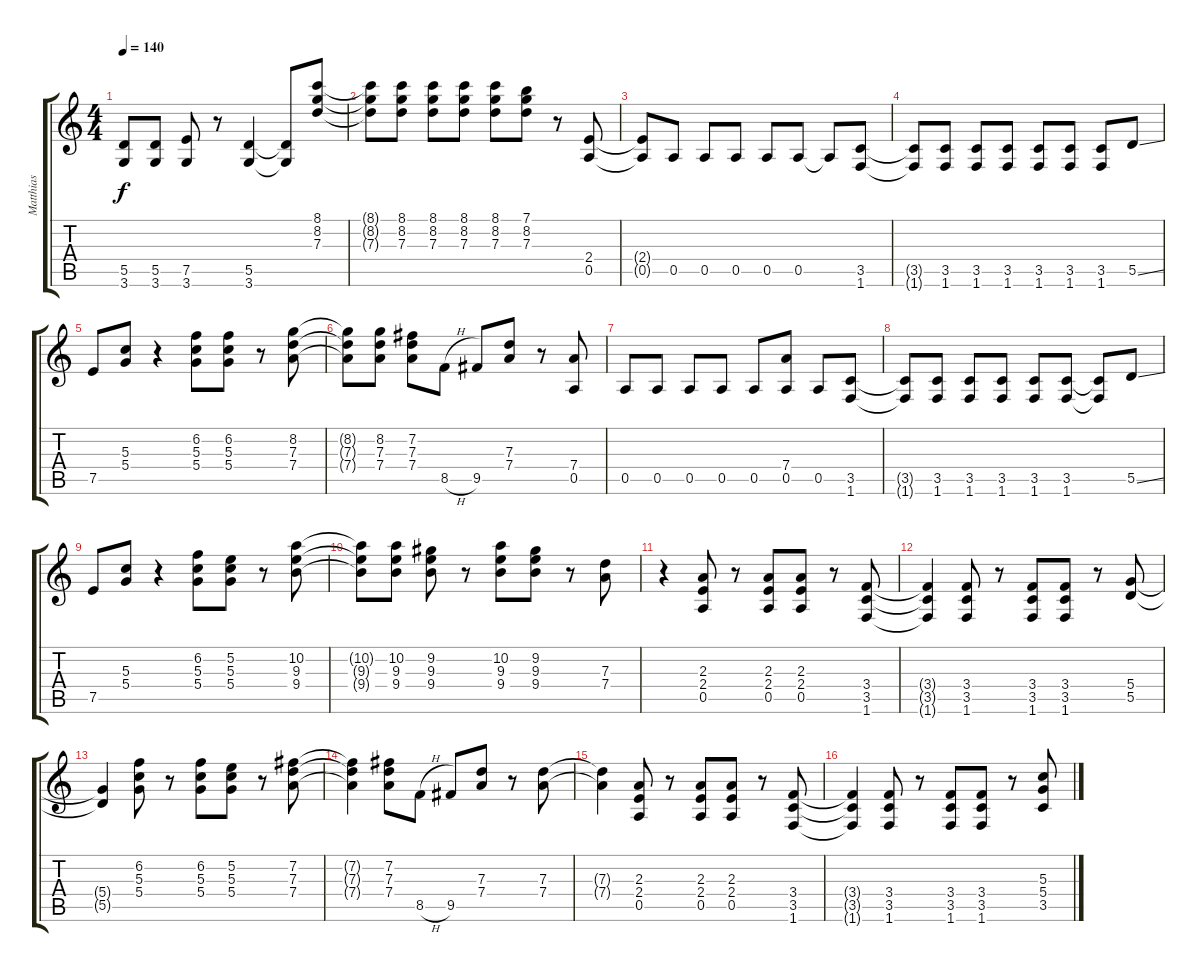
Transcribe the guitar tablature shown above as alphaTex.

\track ("Matthias" "Matthias") {instrument distortionguitar}
\staff {score tabs}
\tuning (E4 B3 G3 D3 A2 E2) {hide}
\ts (4 4)
\tempo 140
\clef g2
\ks c
(5.5{t} 3.6{t}).8{dy f} (5.5 3.6).8 (7.5 3.6).8 r.8 (5.5 3.6).4 (5.5{t} 3.6{t}).8 (8.1 8.2 7.3).8 |
(8.1{t} 8.2{t} 7.3{t}).8 (8.1 8.2 7.3).8 (8.1 8.2 7.3).8 (8.1 8.2 7.3).8 (8.1 8.2 7.3).8 (7.1 8.2 7.3).8 r.8 (2.4 0.5).8 |
(2.4{t} 0.5{t}).8 0.5.8 0.5.8 0.5.8 0.5.8 0.5.8 0.5{t}.8 (3.5 1.6).8 |
(3.5{t} 1.6{t}).8 (3.5 1.6).8 (3.5 1.6).8 (3.5 1.6).8 (3.5 1.6).8 (3.5 1.6).8 (3.5 1.6).8 5.5{ss}.8 |
7.5.8 (5.3 5.4).8 r.4 (6.2 5.3 5.4).8 (6.2 5.3 5.4).8 r.8 (8.2 7.3 7.4).8 |
(8.2{t} 7.3{t} 7.4{t}).8 (8.2 7.3 7.4).8 (7.2 7.3 7.4).8 8.5{h}.8 9.5.8 (7.3 7.4).8 r.8 (7.4 0.5).8 |
0.5.8 0.5.8 0.5.8 0.5.8 0.5.8 (7.4 0.5).8 0.5.8 (3.5 1.6).8 |
(3.5{t} 1.6{t}).8 (3.5 1.6).8 (3.5 1.6).8 (3.5 1.6).8 (3.5 1.6).8 (3.5 1.6).8 (3.5{t} 1.6{t}).8 5.5{ss}.8 |
7.5.8 (5.3 5.4).8 r.4 (6.2 5.3 5.4).8 (5.2 5.3 5.4).8 r.8 (10.2 9.3 9.4).8 |
(10.2{t} 9.3{t} 9.4{t}).8 (10.2 9.3 9.4).8 (9.2 9.3 9.4).8 r.8 (10.2 9.3 9.4).8 (9.2 9.3 9.4).8 r.8 (7.3 7.4).8 |
r.4 (2.3 2.4 0.5).8 r.8 (2.3 2.4 0.5).8 (2.3 2.4 0.5).8 r.8 (3.4 3.5 1.6).8 |
(3.4{t} 3.5{t} 1.6{t}).4 (3.4 3.5 1.6).8 r.8 (3.4 3.5 1.6).8 (3.4 3.5 1.6).8 r.8 (5.4 5.5).8 |
(5.4{t} 5.5{t}).4 (6.2 5.3 5.4).8 r.8 (6.2 5.3 5.4).8 (5.2 5.3 5.4).8 r.8 (7.2 7.3 7.4).8 |
(7.2{t} 7.3{t} 7.4{t}).4 (7.2 7.3 7.4).8 8.5{h}.8 9.5.8 (7.3 7.4).8 r.8 (7.3 7.4).8 |
(7.3{t} 7.4{t}).4 (2.3 2.4 0.5).8 r.8 (2.3 2.4 0.5).8 (2.3 2.4 0.5).8 r.8 (3.4 3.5 1.6).8 |
(3.4{t} 3.5{t} 1.6{t}).4 (3.4 3.5 1.6).8 r.8 (3.4 3.5 1.6).8 (3.4 3.5 1.6).8 r.8 (5.3 5.4 3.5).8
